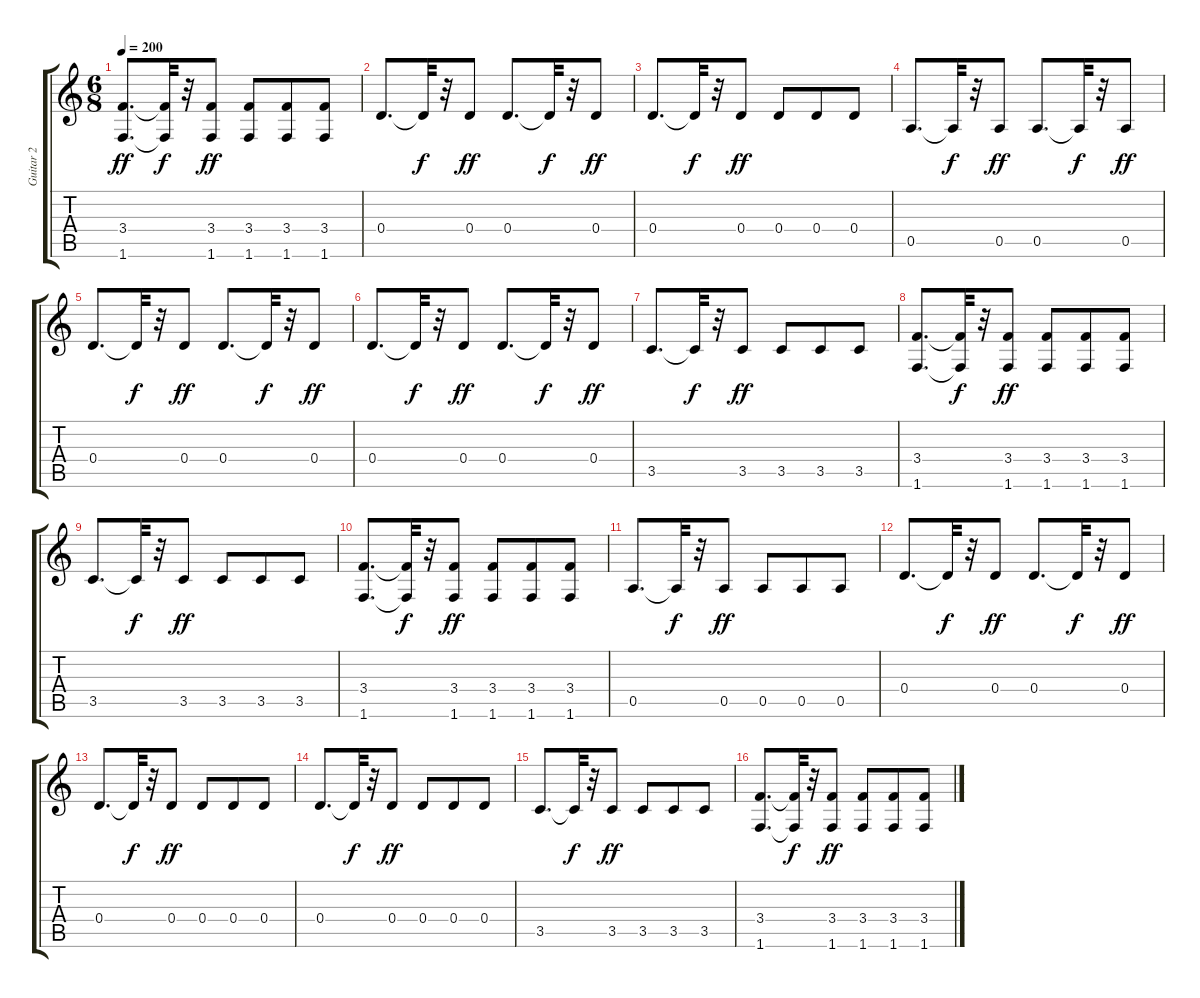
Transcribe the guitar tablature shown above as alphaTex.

\track ("Guitar 2" "Guitar 2") {instrument distortionguitar}
\staff {score tabs}
\tuning (E4 B3 G3 D3 A2 E2) {hide}
\ts (6 8)
\tempo 200
\clef g2
\ks c
(3.4 1.6).8{d dy ff} (3.4{t} 1.6{t}).32{dy f} r.32 (3.4 1.6).8{dy ff} (3.4 1.6).8 (3.4 1.6).8 (3.4 1.6).8 |
0.4.8{d} 0.4{t}.32{dy f} r.32 0.4.8{dy ff} 0.4.8{d} 0.4{t}.32{dy f} r.32 0.4.8{dy ff} |
0.4.8{d} 0.4{t}.32{dy f} r.32 0.4.8{dy ff} 0.4.8 0.4.8 0.4.8 |
0.5.8{d} 0.5{t}.32{dy f} r.32 0.5.8{dy ff} 0.5.8{d} 0.5{t}.32{dy f} r.32 0.5.8{dy ff} |
0.4.8{d} 0.4{t}.32{dy f} r.32 0.4.8{dy ff} 0.4.8{d} 0.4{t}.32{dy f} r.32 0.4.8{dy ff} |
0.4.8{d} 0.4{t}.32{dy f} r.32 0.4.8{dy ff} 0.4.8{d} 0.4{t}.32{dy f} r.32 0.4.8{dy ff} |
3.5.8{d} 3.5{t}.32{dy f} r.32 3.5.8{dy ff} 3.5.8 3.5.8 3.5.8 |
(3.4 1.6).8{d} (3.4{t} 1.6{t}).32{dy f} r.32 (3.4 1.6).8{dy ff} (3.4 1.6).8 (3.4 1.6).8 (3.4 1.6).8 |
3.5.8{d} 3.5{t}.32{dy f} r.32 3.5.8{dy ff} 3.5.8 3.5.8 3.5.8 |
(3.4 1.6).8{d} (3.4{t} 1.6{t}).32{dy f} r.32 (3.4 1.6).8{dy ff} (3.4 1.6).8 (3.4 1.6).8 (3.4 1.6).8 |
0.5.8{d} 0.5{t}.32{dy f} r.32 0.5.8{dy ff} 0.5.8 0.5.8 0.5.8 |
0.4.8{d} 0.4{t}.32{dy f} r.32 0.4.8{dy ff} 0.4.8{d} 0.4{t}.32{dy f} r.32 0.4.8{dy ff} |
0.4.8{d} 0.4{t}.32{dy f} r.32 0.4.8{dy ff} 0.4.8 0.4.8 0.4.8 |
0.4.8{d} 0.4{t}.32{dy f} r.32 0.4.8{dy ff} 0.4.8 0.4.8 0.4.8 |
3.5.8{d} 3.5{t}.32{dy f} r.32 3.5.8{dy ff} 3.5.8 3.5.8 3.5.8 |
(3.4 1.6).8{d} (3.4{t} 1.6{t}).32{dy f} r.32 (3.4 1.6).8{dy ff} (3.4 1.6).8 (3.4 1.6).8 (3.4 1.6).8
